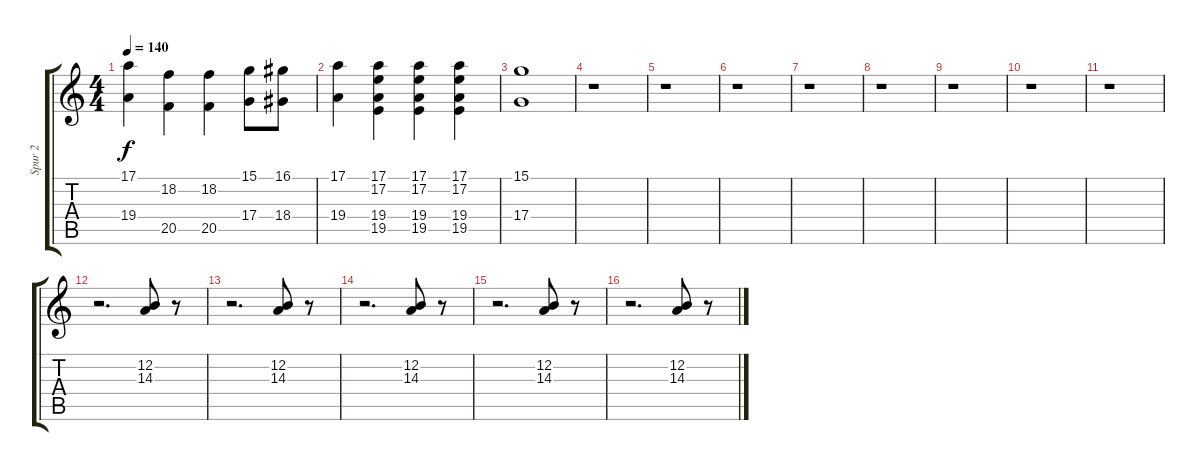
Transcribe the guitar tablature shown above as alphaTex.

\track ("Spur 2" "Spur 2") {instrument lead2sawtooth}
\staff {score tabs}
\tuning (E4 B3 G3 D3 A2 E2) {hide}
\ts (4 4)
\tempo 140
\clef g2
\ks c
(17.1 19.4).4{dy f} (18.2 20.5).4 (18.2 20.5).4 (15.1 17.4).8 (16.1 18.4).8 |
(17.1 19.4).4 (17.1 17.2 19.4 19.5).4 (17.1 17.2 19.4 19.5).4 (17.1 17.2 19.4 19.5).4 |
(15.1 17.4).1 |
r.1 |
r.1 |
r.1 |
r.1 |
r.1 |
r.1 |
r.1 |
r.1 |
r.2{d} (12.2 14.3).8 r.8 |
r.2{d} (12.2 14.3).8 r.8 |
r.2{d} (12.2 14.3).8 r.8 |
r.2{d} (12.2 14.3).8 r.8 |
r.2{d} (12.2 14.3).8 r.8
